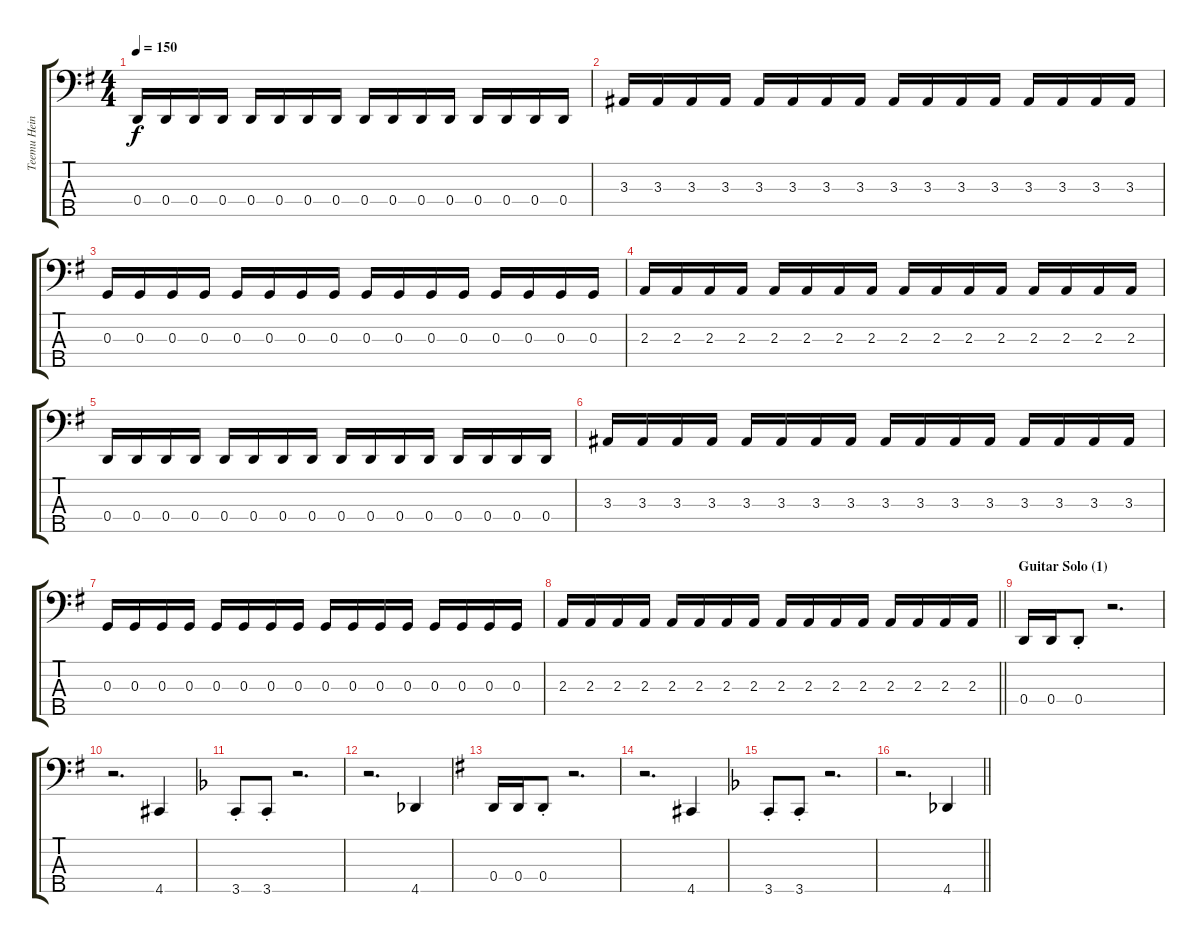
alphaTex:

\track ("Teemu Heinola (bass)" "Teemu Hein") {instrument electricbasspick}
\staff {score tabs}
\tuning (F2 C2 G1 D1 A0) {hide}
\ts (4 4)
\tempo 150
\clef f4
\ks eminor
0.4.16{dy f} 0.4.16 0.4.16 0.4.16 0.4.16 0.4.16 0.4.16 0.4.16 0.4.16 0.4.16 0.4.16 0.4.16 0.4.16 0.4.16 0.4.16 0.4.16 |
3.3.16 3.3.16 3.3.16 3.3.16 3.3.16 3.3.16 3.3.16 3.3.16 3.3.16 3.3.16 3.3.16 3.3.16 3.3.16 3.3.16 3.3.16 3.3.16 |
0.3.16 0.3.16 0.3.16 0.3.16 0.3.16 0.3.16 0.3.16 0.3.16 0.3.16 0.3.16 0.3.16 0.3.16 0.3.16 0.3.16 0.3.16 0.3.16 |
2.3.16 2.3.16 2.3.16 2.3.16 2.3.16 2.3.16 2.3.16 2.3.16 2.3.16 2.3.16 2.3.16 2.3.16 2.3.16 2.3.16 2.3.16 2.3.16 |
0.4.16 0.4.16 0.4.16 0.4.16 0.4.16 0.4.16 0.4.16 0.4.16 0.4.16 0.4.16 0.4.16 0.4.16 0.4.16 0.4.16 0.4.16 0.4.16 |
3.3.16 3.3.16 3.3.16 3.3.16 3.3.16 3.3.16 3.3.16 3.3.16 3.3.16 3.3.16 3.3.16 3.3.16 3.3.16 3.3.16 3.3.16 3.3.16 |
0.3.16 0.3.16 0.3.16 0.3.16 0.3.16 0.3.16 0.3.16 0.3.16 0.3.16 0.3.16 0.3.16 0.3.16 0.3.16 0.3.16 0.3.16 0.3.16 |
\barLineRight lightlight
2.3.16 2.3.16 2.3.16 2.3.16 2.3.16 2.3.16 2.3.16 2.3.16 2.3.16 2.3.16 2.3.16 2.3.16 2.3.16 2.3.16 2.3.16 2.3.16 |
\section ("" "Guitar Solo (1)")
0.4.16 0.4.16 0.4{st}.8 r.2{d} |
r.2{d} 4.5.4 |
\ks dminor
3.5{st}.8 3.5{st}.8 r.2{d} |
r.2{d} 4.5.4 |
\ks eminor
0.4.16 0.4.16 0.4{st}.8 r.2{d} |
r.2{d} 4.5.4 |
\ks dminor
3.5{st}.8 3.5{st}.8 r.2{d} |
\barLineRight lightlight
r.2{d} 4.5.4
